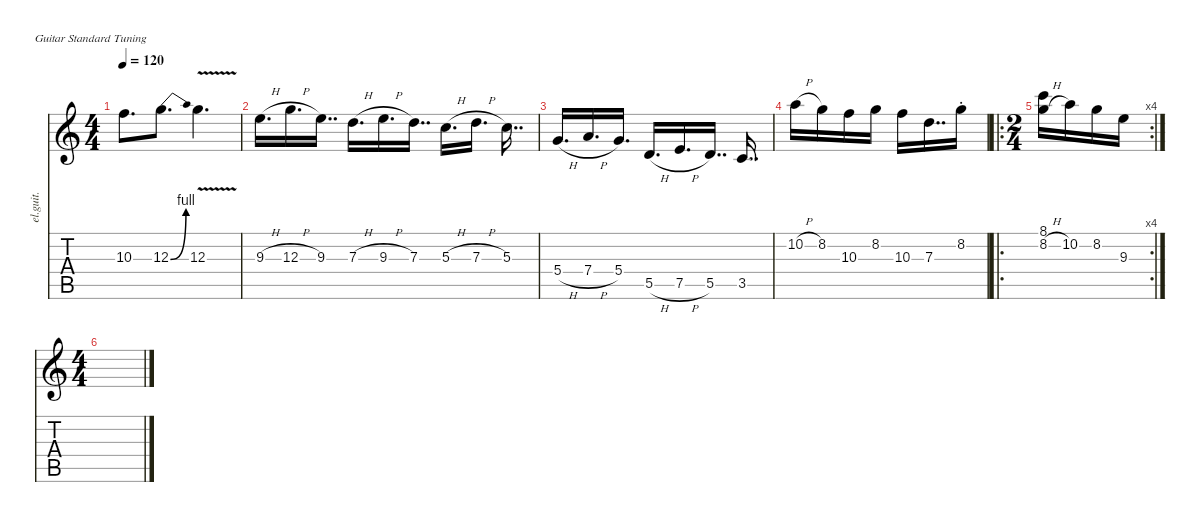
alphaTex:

\defaultSystemsLayout 4
\hideDynamics
\bracketExtendMode nobrackets
\track ("Lead" "el.guit.") {instrument electricguitarclean}
\staff {score tabs}
\tuning (E4 B3 G3 D3 A2 E2)
\ts (4 4)
\tempo 120
\clef g2
\ks c
10.3.8{d dy mf beam Down} 12.3{be (bend 0 0 15 4)}.8{d beam Down} 12.3{v}.4{d beam Down} |
9.3{h}.16{d beam Down} 12.3{h}.16{d beam Down} 9.3.16{dd beam Down} 7.3{h}.16{d beam Down} 9.3{h}.16{d beam Down} 7.3.16{dd beam Down} 5.3{h}.16{d beam Down} 7.3{h}.16{d beam Down} 5.3.16{dd beam Down} |
5.4{h}.16{d beam Up} 7.4{h}.16{d beam Up} 5.4.16{d beam Up} 5.5{h}.16{d beam Up} 7.5{h}.16{d beam Up} 5.5.16{dd beam Up} 3.5.16{dd beam Up} |
10.2{h}.16{beam Down} 8.2.16{beam Down} 10.3.16{beam Down} 8.2.16{beam Down} 10.3.16{beam Down} 7.3.16{dd beam Down} 8.2{st}.16{beam Down} |
\ro
\rc 4
\ts (2 4)
\beaming (8 2 2)
(8.1 8.2{h}).16{beam Down} 10.2.16{beam Down} 8.2.16{beam Down} 9.3.16{beam Down} |
\ts (4 4)
\beaming (8 2 2 2 2)
